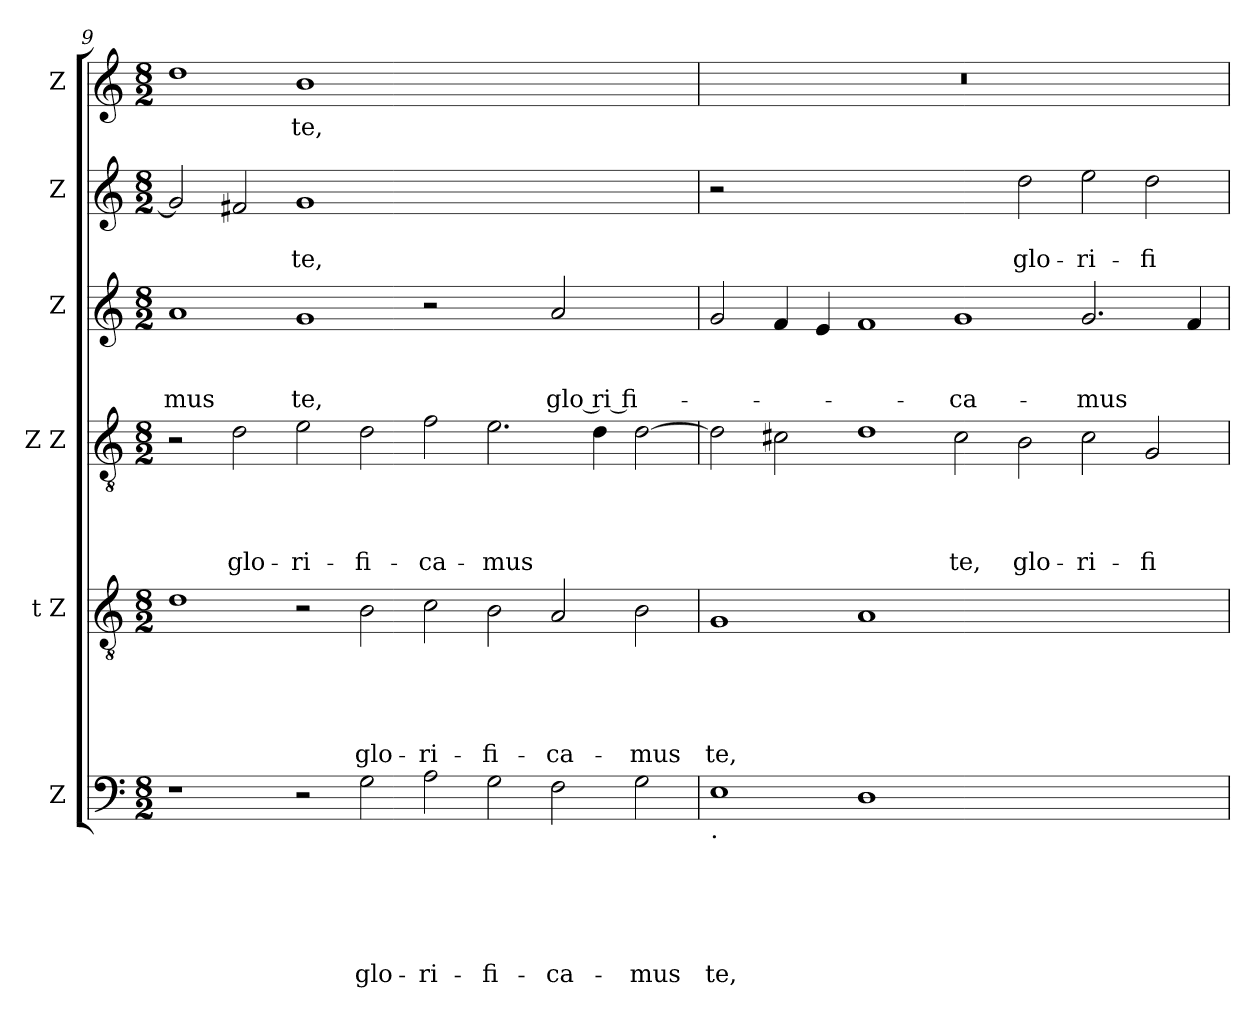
**kern	**text	**text	**text	**text	**text	**text	**kern	**text	**text	**text	**text	**text	**kern	**text	**text	**text	**text	**kern	**text	**text	**text	**kern	**text	**text	**kern	**text
*part6	*part6	*part6	*part6	*part6	*part6	*part6	*part5	*part5	*part5	*part5	*part5	*part5	*part4	*part4	*part4	*part4	*part4	*part3	*part3	*part3	*part3	*part2	*part2	*part2	*part1	*part1
*staff6	*staff6	*staff6	*staff6	*staff6	*staff6	*staff6	*staff5	*staff5	*staff5	*staff5	*staff5	*staff5	*staff4	*staff4	*staff4	*staff4	*staff4	*staff3	*staff3	*staff3	*staff3	*staff2	*staff2	*staff2	*staff1	*staff1
*I"Z	*	*	*	*	*	*	*I"t Z	*	*	*	*	*	*I"Z Z	*	*	*	*	*I"Z	*	*	*	*I"Z	*	*	*I"Z	*
*clefF4	*	*	*	*	*	*	*clefGv2	*	*	*	*	*	*clefGv2	*	*	*	*	*clefG2	*	*	*	*clefG2	*	*	*clefG2	*
*k[]	*	*	*	*	*	*	*k[]	*	*	*	*	*	*k[]	*	*	*	*	*k[]	*	*	*	*k[]	*	*	*k[]	*
*C:	*	*	*	*	*	*	*C:	*	*	*	*	*	*C:	*	*	*	*	*C:	*	*	*	*C:	*	*	*C:	*
*M8/2	*	*	*	*	*	*	*M8/2	*	*	*	*	*	*M8/2	*	*	*	*	*M8/2	*	*	*	*M8/2	*	*	*M8/2	*
=9	=9	=9	=9	=9	=9	=9	=9	=9	=9	=9	=9	=9	=9	=9	=9	=9	=9	=9	=9	=9	=9	=9	=9	=9	=9	=9
!	!	!	!	!	!	!	!	!	!	!	!	!	!	!	!	!	!	!	!	!	!LO:LY:b	!	!	!	!	!
1r	.	.	.	.	.	.	1d	.	.	.	.	.	2r	.	.	.	.	1a	.	.	-mus	2g/]	.	.	1dd	.
!	!	!	!	!	!	!	!	!	!	!	!	!	!	!	!	!	!LO:LY:b	!	!	!	!	!	!	!	!	!
.	.	.	.	.	.	.	.	.	.	.	.	.	2d\	.	.	.	glo-	.	.	.	.	2f#/	.	.	.	.
!	!	!	!	!	!	!	!	!	!	!	!	!	!	!	!	!	!LO:LY:b	!	!	!	!LO:LY:b	!	!	!LO:LY:b	!	!LO:LY:b
2r	.	.	.	.	.	.	2r	.	.	.	.	.	2e\	.	.	.	-ri-	1g	.	.	te,	1g	.	te,	1b	te,
!	!	!	!	!	!	!LO:LY:b	!	!	!	!	!	!LO:LY:b	!	!	!	!	!LO:LY:b	!	!	!	!	!	!	!	!	!
2G\	.	.	.	.	.	glo-	2B\	.	.	.	.	glo-	2d\	.	.	.	-fi-	.	.	.	.	.	.	.	.	.
!	!	!	!	!	!	!LO:LY:b	!	!	!	!	!	!LO:LY:b	!	!	!	!	!LO:LY:b	!	!	!	!	!	!	!	!	!
2A\	.	.	.	.	.	-ri-	2c\	.	.	.	.	-ri-	2f\	.	.	.	-ca-	2r	.	.	.	0ryy	.	.	0ryy	.
!	!	!	!	!	!	!LO:LY:b	!	!	!	!	!	!LO:LY:b	!	!	!	!	!LO:LY:b	!	!	!	!	!	!	!	!	!
2G\	.	.	.	.	.	-fi-	2B\	.	.	.	.	-fi-	2.e\	.	.	.	-mus	2ryy	.	.	.	.	.	.	.	.
!	!	!	!	!	!	!LO:LY:b	!	!	!	!	!	!LO:LY:b	!	!	!	!	!	!	!	!	!LO:LY:b:rj	!	!	!	!	!
2F\	.	.	.	.	.	-ca-	2A/	.	.	.	.	-ca-	.	.	.	.	.	2a/	.	.	glo ri fi-	.	.	.	.	.
.	.	.	.	.	.	.	.	.	.	.	.	.	4d\	.	.	.	.	.	.	.	.	.	.	.	.	.
!	!	!	!	!	!	!LO:LY:b	!	!	!	!	!	!LO:LY:b	!	!	!	!	!	!	!	!	!	!	!	!	!	!
2G\	.	.	.	.	.	-mus	2B\	.	.	.	.	-mus	[<2d\	.	.	.	.	2ryy	.	.	.	.	.	.	.	.
!!LO:LB:g=z
=10	=10	=10	=10	=10	=10	=10	=10	=10	=10	=10	=10	=10	=10	=10	=10	=10	=10	=10	=10	=10	=10	=10	=10	=10	=10	=10
!LO:TX:b:t=.	!	!	!	!	!	!	!	!	!	!	!	!	!	!	!	!	!	!	!	!	!	!	!	!	!	!
!	!	!	!	!	!	!LO:LY:b	!	!	!	!	!	!LO:LY:b	!	!	!	!	!	!	!	!	!	!	!	!	!	!
1E	.	.	.	.	.	te,	1G	.	.	.	.	te,	2d\]	.	.	.	.	2g/	.	.	.	2r	.	.	00r	.
.	.	.	.	.	.	.	.	.	.	.	.	.	2c#\	.	.	.	.	4f/	.	.	.	0ryy	.	.	.	.
.	.	.	.	.	.	.	.	.	.	.	.	.	.	.	.	.	.	4e/	.	.	.	.	.	.	.	.
1D	.	.	.	.	.	.	1A	.	.	.	.	.	1d	.	.	.	.	1f	.	.	.	.	.	.	.	.
!	!	!	!	!	!	!	!	!	!	!	!	!	!	!	!	!	!LO:LY:b	!	!	!	!LO:LY:b	!	!	!	!	!
0ryy	.	.	.	.	.	.	0ryy	.	.	.	.	.	2c#\	.	.	.	te,	1g	.	.	-ca-	.	.	.	.	.
!	!	!	!	!	!	!	!	!	!	!	!	!	!	!	!	!	!LO:LY:b	!	!	!	!	!	!	!LO:LY:b	!	!
.	.	.	.	.	.	.	.	.	.	.	.	.	2B\	.	.	.	glo-	.	.	.	.	2dd\	.	glo-	.	.
!	!	!	!	!	!	!	!	!	!	!	!	!	!	!	!	!	!LO:LY:b	!	!	!	!LO:LY:b	!	!	!LO:LY:b	!	!
.	.	.	.	.	.	.	.	.	.	.	.	.	2c#\	.	.	.	-ri-	2.g/	.	.	-mus	2ee\	.	-ri-	.	.
!	!	!	!	!	!	!	!	!	!	!	!	!	!	!	!	!	!LO:LY:b	!	!	!	!	!	!	!LO:LY:b	!	!
.	.	.	.	.	.	.	.	.	.	.	.	.	2G/	.	.	.	-fi-	.	.	.	.	2dd\	.	-fi-	.	.
.	.	.	.	.	.	.	.	.	.	.	.	.	.	.	.	.	.	4f/	.	.	.	.	.	.	.	.
=	=	=	=	=	=	=	=	=	=	=	=	=	=	=	=	=	=	=	=	=	=	=	=	=	=	=
*-	*-	*-	*-	*-	*-	*-	*-	*-	*-	*-	*-	*-	*-	*-	*-	*-	*-	*-	*-	*-	*-	*-	*-	*-	*-	*-
